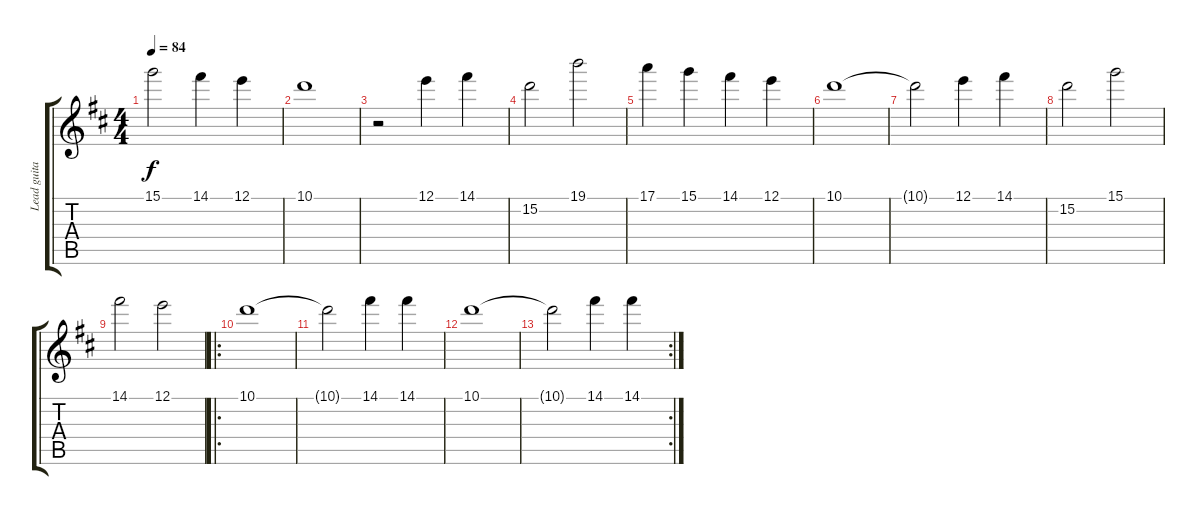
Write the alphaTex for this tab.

\track ("Lead guitar" "Lead guita") {instrument acousticguitarnylon}
\staff {score tabs}
\tuning (E4 B3 G3 D3 A2 E2) {hide}
\ts (4 4)
\tempo 84
\clef g2
\ks d
15.1.2{dy f} 14.1.4 12.1.4 |
10.1.1 |
r.2 12.1.4 14.1.4 |
15.2.2 19.1.2 |
17.1.4 15.1.4 14.1.4 12.1.4 |
10.1.1 |
10.1{t}.2 12.1.4 14.1.4 |
15.2.2 15.1.2 |
14.1.2 12.1.2 |
\ro
10.1.1 |
10.1{t}.2 14.1.4 14.1.4 |
10.1.1 |
\rc 2
10.1{t}.2 14.1.4 14.1.4
